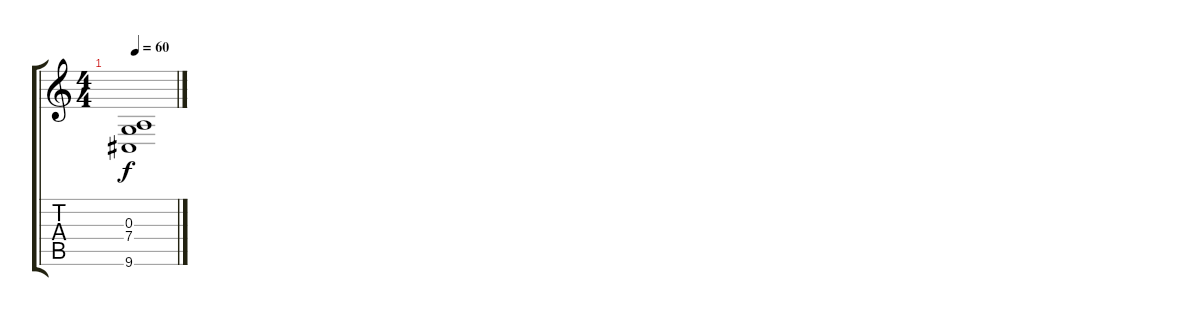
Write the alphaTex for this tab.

\track "" {instrument acousticgrandpiano}
\staff {score tabs}
\tuning (E4 B3 G3 D3 A2 E2) {hide}
\ts (4 4)
\tempo 60
\clef g2
\ks c
(0.3 7.4 9.6).1{dy f}
